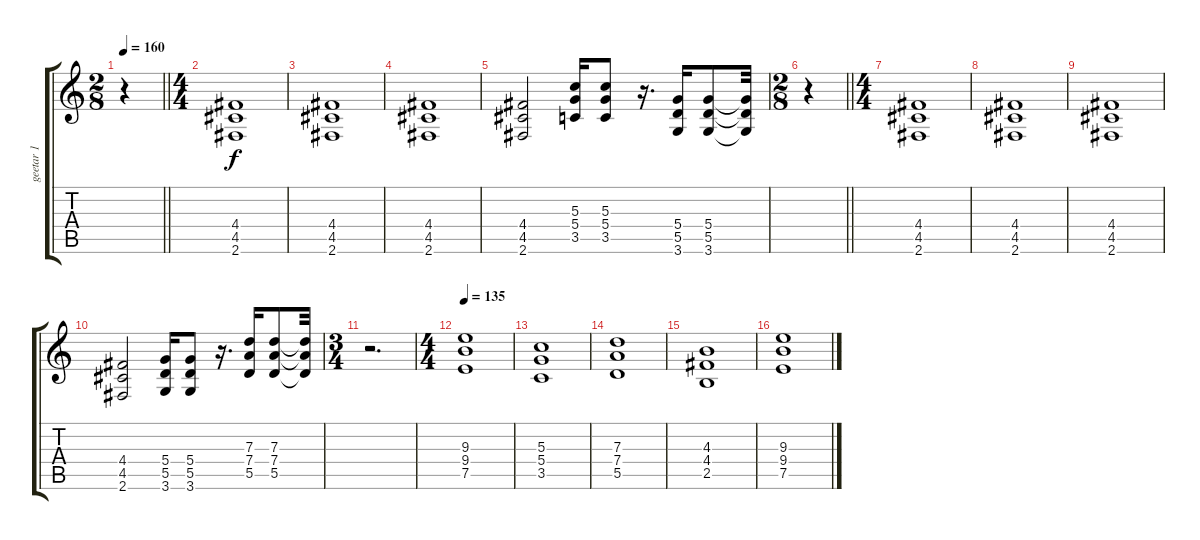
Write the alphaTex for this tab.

\track ("geetar 1" "geetar 1") {instrument distortionguitar}
\staff {score tabs}
\tuning (E4 B3 G3 D3 A2 E2) {hide}
\ts (2 8)
\tempo 160
\clef g2
\barLineRight lightlight
\ks c
r.4{dy f} |
\ts (4 4)
(4.4 4.5 2.6).1 |
(4.4 4.5 2.6).1 |
(4.4 4.5 2.6).1 |
(4.4 4.5 2.6).2 (5.3 5.4 3.5).16 (5.3 5.4 3.5).8 r.16{d} (5.4 5.5 3.6).16 (5.4 5.5 3.6).8 (5.4{t} 5.5{t} 3.6{t}).32 |
\ts (2 8)
\barLineRight lightlight
r.4 |
\ts (4 4)
(4.4 4.5 2.6).1 |
(4.4 4.5 2.6).1 |
(4.4 4.5 2.6).1 |
(4.4 4.5 2.6).2 (5.4 5.5 3.6).16 (5.4 5.5 3.6).8 r.16{d} (7.3 7.4 5.5).16 (7.3 7.4 5.5).8 (7.3{t} 7.4{t} 5.5{t}).32 |
\ts (3 4)
r.2{d} |
\ts (4 4)
\tempo 135
(9.3 9.4 7.5).1 |
(5.3 5.4 3.5).1 |
(7.3 7.4 5.5).1 |
(4.3 4.4 2.5).1 |
(9.3 9.4 7.5).1
